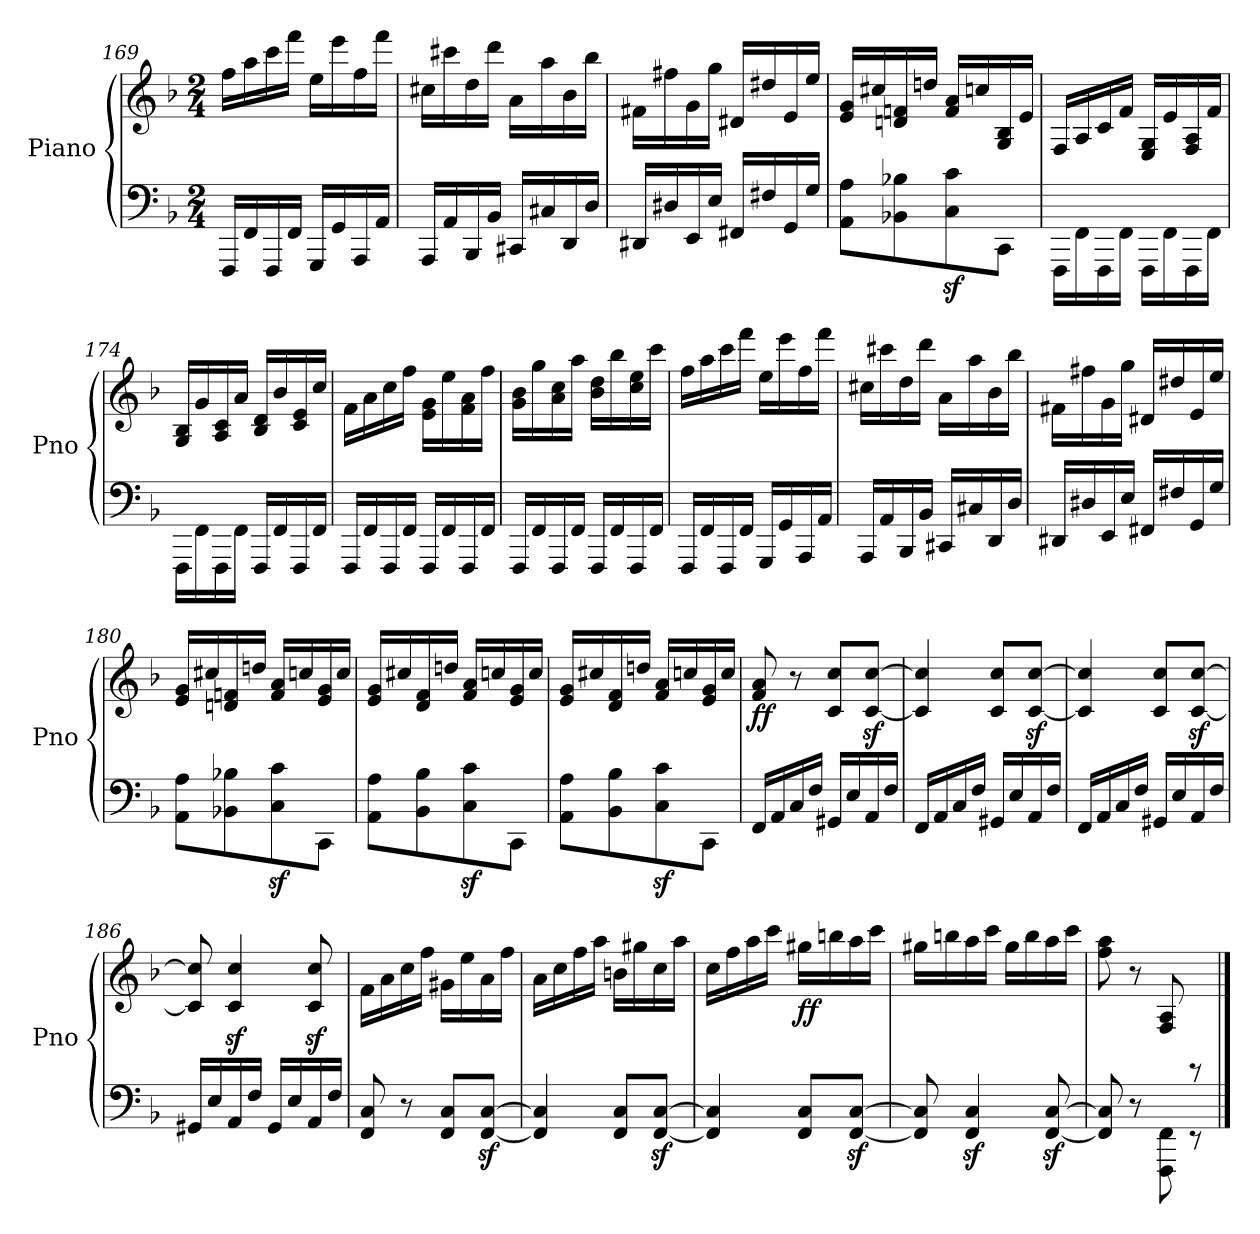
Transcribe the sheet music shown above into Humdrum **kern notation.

**kern	**kern	**dynam
*part1	*part1	*part1
*staff2	*staff1	*staff1/2
*I"Piano	*	*
*I'Pno	*	*
*clefF4	*clefG2	*
*k[b-]	*k[b-]	*
*F:	*F:	*
*M2/4	*M2/4	*
=169	=169	=169
16FFF/LL	16ff\LL	.
16FF/	16aa\	.
16FFF/	16ccc\	.
16FF/JJ	16fff\JJ	.
16GGG/LL	16ee\LL	.
16GG/	16eee\	.
16AAA/	16ff\	.
16AA/JJ	16fff\JJ	.
!!LO:LB:g=z
=170	=170	=170
16AAA/LL	16cc#X\LL	.
16AA/	16ccc#X\	.
16BBB-/	16dd\	.
16BB-/JJ	16ddd\JJ	.
16CC#X/LL	16a\LL	.
16C#X/	16aa\	.
16DD/	16b-\	.
16D/JJ	16bb-\JJ	.
=171	=171	=171
16DD#X/LL	16f#X\LL	.
16D#X/	16ff#X\	.
16EE/	16g\	.
16E/JJ	16gg\JJ	.
16FF#X/LL	16d#X/LL	.
16F#X/	16dd#X/	.
16GG/	16e/	.
16G/JJ	16ee/JJ	.
=172	=172	=172
8AA\ 8A\L	16e/ 16g/LL	.
.	16cc#X/	.
8BB-X\ 8B-X\	16dn/ 16fn/	.
.	16ddn/JJ	.
8C\z> 8c\z>	16f/ 16a/LL	.
.	16ccn/	.
8CC\J	16G/ 16B-/	.
.	16e/JJ	.
=173	=173	=173
16FFF\LL	16F/LL	.
16FF\	16A/	.
16FFF\	16c/	.
16FF\JJ	16f/JJ	.
16FFF\LL	16E/ 16G/LL	.
16FF\	16e/	.
16FFF\	16F/ 16A/	.
16FF\JJ	16f/JJ	.
!!LO:PB:g=z
=174	=174	=174
16FFF\LL	16G/ 16B-/LL	.
16FF\	16g/	.
16FFF\	16A/ 16c/	.
16FF\JJ	16a/JJ	.
16FFF/LL	16B-/ 16d/LL	.
16FF/	16b-/	.
16FFF/	16c/ 16e/	.
16FF/JJ	16cc/JJ	.
=175	=175	=175
16FFF/LL	16f\LL	.
16FF/	16a\	.
16FFF/	16cc\	.
16FF/JJ	16ff\JJ	.
16FFF/LL	16e\ 16g\LL	.
16FF/	16ee\	.
16FFF/	16f\ 16a\	.
16FF/JJ	16ff\JJ	.
=176	=176	=176
16FFF/LL	16g\ 16b-\LL	.
16FF/	16gg\	.
16FFF/	16a\ 16cc\	.
16FF/JJ	16aa\JJ	.
16FFF/LL	16b-\ 16dd\LL	.
16FF/	16bb-\	.
16FFF/	16cc\ 16ee\	.
16FF/JJ	16ccc\JJ	.
=177	=177	=177
16FFF/LL	16ff\LL	.
16FF/	16aa\	.
16FFF/	16ccc\	.
16FF/JJ	16fff\JJ	.
16GGG/LL	16ee\LL	.
16GG/	16eee\	.
16AAA/	16ff\	.
16AA/JJ	16fff\JJ	.
=178	=178	=178
16AAA/LL	16cc#X\LL	.
16AA/	16ccc#X\	.
16BBB-/	16dd\	.
16BB-/JJ	16ddd\JJ	.
16CC#X/LL	16a\LL	.
16C#X/	16aa\	.
16DD/	16b-\	.
16D/JJ	16bb-\JJ	.
!!LO:LB:g=z
=179	=179	=179
16DD#X/LL	16f#X\LL	.
16D#X/	16ff#X\	.
16EE/	16g\	.
16E/JJ	16gg\JJ	.
16FF#X/LL	16d#X/LL	.
16F#X/	16dd#X/	.
16GG/	16e/	.
16G/JJ	16ee/JJ	.
=180	=180	=180
8AA\ 8A\L	16e/ 16g/LL	.
.	16cc#X/	.
8BB-X\ 8B-X\	16dn/ 16fn/	.
.	16ddn/JJ	.
8C\z< 8c\z<	16f/ 16a/LL	.
.	16ccn/	.
8CC\J	16e/ 16g/	.
.	16cc/JJ	.
=181	=181	=181
8AA\ 8A\L	16e/ 16g/LL	.
.	16cc#X/	.
8BB-\ 8B-\	16d/ 16f/	.
.	16ddn/JJ	.
8C\z< 8c\z<	16f/ 16a/LL	.
.	16ccn/	.
8CC\J	16e/ 16g/	.
.	16cc/JJ	.
=182	=182	=182
8AA\ 8A\L	16e/ 16g/LL	.
.	16cc#X/	.
8BB-\ 8B-\	16d/ 16f/	.
.	16ddn/JJ	.
8C\z< 8c\z<	16f/ 16a/LL	.
.	16ccn/	.
8CC\J	16e/ 16g/	.
.	16cc/JJ	.
!!LO:LB:g=z
=183	=183	=183
!	!	!LO:DY:b
16FF/LL	8f/ 8a/	ff
16AA/	.	.
16C/	8r	.
16F/JJ	.	.
16GG#X/LL	8c/ 8cc/L	.
16E/	.	.
16AA/	[8c/z< [8cc/z<J	.
16F/JJ	.	.
=184	=184	=184
16FF/LL	4c/] 4cc/]	.
16AA/	.	.
16C/	.	.
16F/JJ	.	.
16GG#X/LL	8c/ 8cc/L	.
16E/	.	.
16AA/	[8c/z< [8cc/z<J	.
16F/JJ	.	.
=185	=185	=185
16FF/LL	4c/] 4cc/]	.
16AA/	.	.
16C/	.	.
16F/JJ	.	.
16GG#X/LL	8c/ 8cc/L	.
16E/	.	.
16AA/	[8c/z< [8cc/z<J	.
16F/JJ	.	.
=186	=186	=186
16GG#X/LL	8c/] 8cc/]	.
16E/	.	.
16AA/	4c/z< 4cc/z<	.
16F/JJ	.	.
16GG#/LL	.	.
16E/	.	.
16AA/	8c/z< 8cc/z<	.
16F/JJ	.	.
=187	=187	=187
8FF/ 8C/	16f\LL	.
.	16a\	.
8r	16cc\	.
.	16ff\JJ	.
8FF/ 8C/L	16g#X\LL	.
.	16ee\	.
[8FF/z< [8C/z<J	16a\	.
.	16ff\JJ	.
!!LO:LB:g=z
=188	=188	=188
4FF/] 4C/]	16a\LL	.
.	16cc\	.
.	16ff\	.
.	16aa\JJ	.
8FF/ 8C/L	16bn\LL	.
.	16gg#X\	.
[8FF/z< [8C/z<J	16cc\	.
.	16aa\JJ	.
=189	=189	=189
4FF/] 4C/]	16cc\LL	.
.	16ff\	.
.	16aa\	.
.	16ccc\JJ	.
!	!	!LO:DY:b
8FF/ 8C/L	16gg#X\LL	ff
.	16bbn\	.
[8FF/z< [8C/z<J	16aa\	.
.	16ccc\JJ	.
=190	=190	=190
8FF/] 8C/]	16gg#X\LL	.
.	16bbn\	.
4FF/z< 4C/z<	16aa\	.
.	16ccc\JJ	.
.	16gg#\LL	.
.	16bb\	.
[8FF/z< [8C/z<	16aa\	.
.	16ccc\JJ	.
=191	=191	=191
8FF/] 8C/]	8ff\ 8aa\	.
8r	8r	.
8FFF\ 8FF\	8F/ 8A/	.
8rEE	8rEE	.
==	==	==
*-	*-	*-
